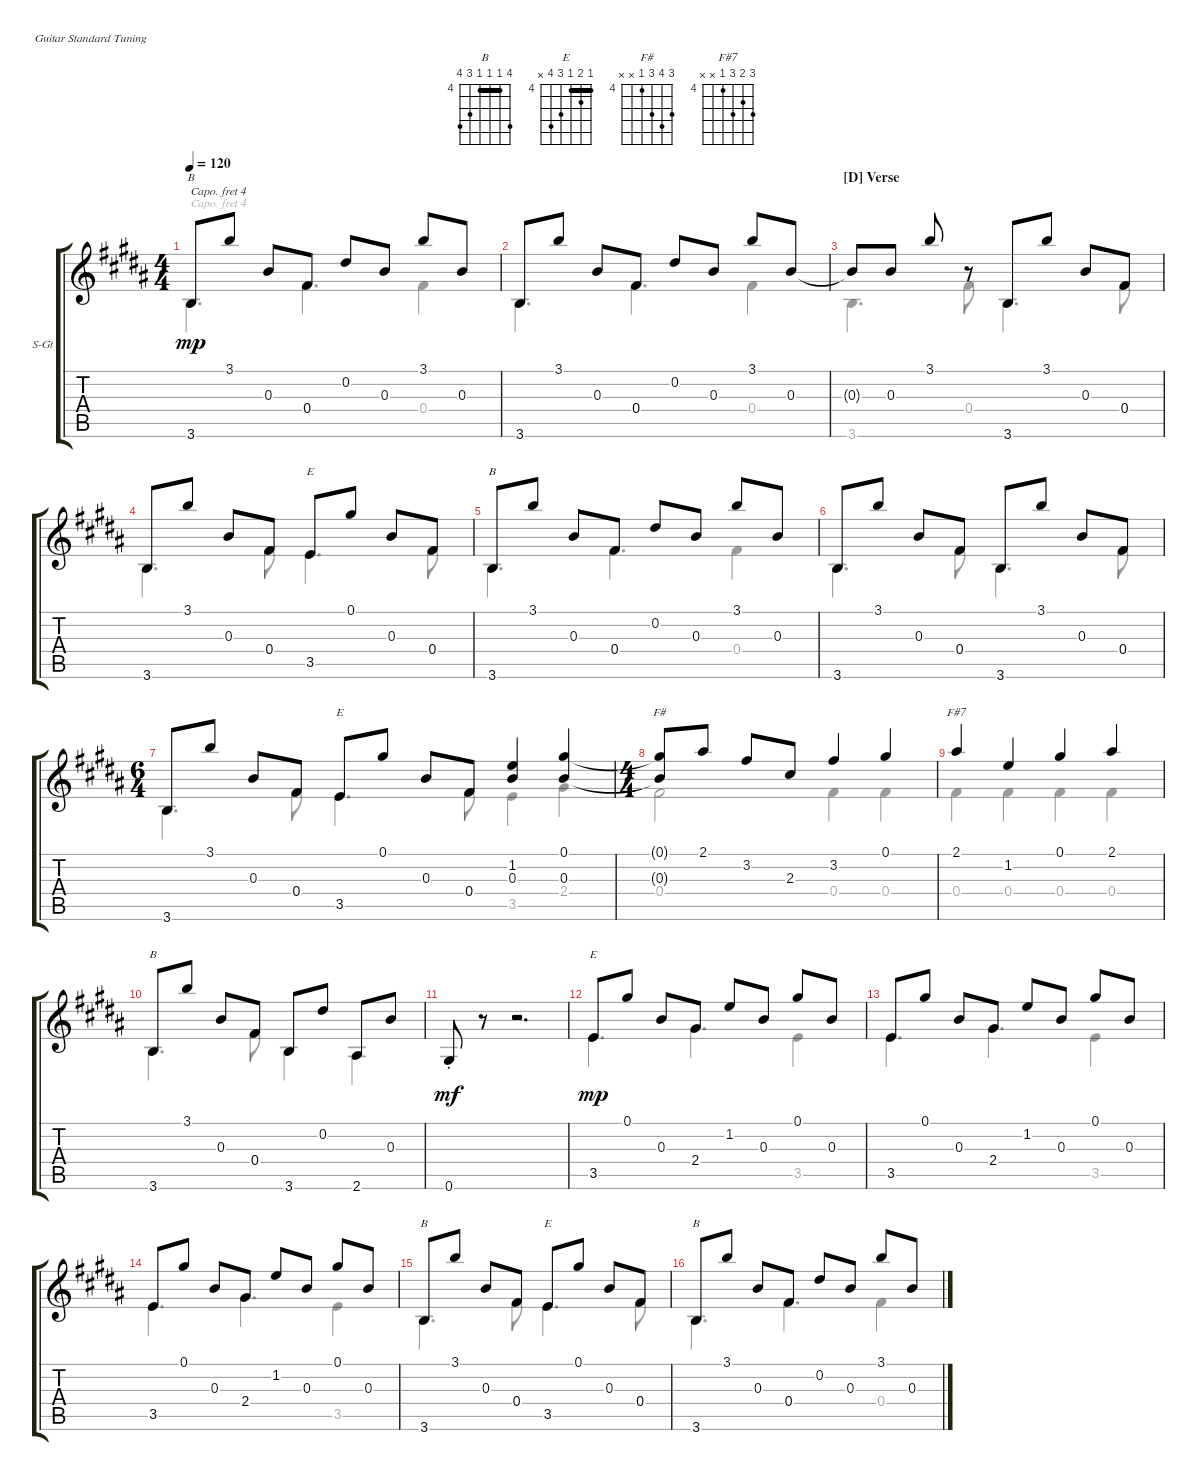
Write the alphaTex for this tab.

\defaultSystemsLayout 4
\bracketExtendMode groupsimilarinstruments
\firstSystemTrackNameOrientation horizontal
\otherSystemsTrackNameOrientation horizontal
\track ("Paul's Guitar" "S-Gt") {instrument acousticguitarsteel}
\staff {score tabs}
\capo 4
\tuning (E4 B3 G3 D3 A2 E2)
\chord ("B" 7 4 4 4 6 7) {firstfret 4 barre (4 4)}
\chord ("E" 4 5 4 6 7 x) {firstfret 4 barre 4}
\chord ("F#" 6 7 6 4 x x) {firstfret 4}
\chord ("F#7" 6 5 6 4 x x) {firstfret 4}
\voice
\ts (4 4)
\tempo 120
\clef g2
\ks b
3.6.8{ch "B" dy mp} 3.1.8 0.3.8 0.4.8 0.2.8 0.3.8 3.1.8 0.3.8 |
3.6.8 3.1.8 0.3.8 0.4.8 0.2.8 0.3.8 3.1.8 0.3.8 |
\section ("D" "Verse")
0.3{t}.8 0.3.8 3.1.8 r.8 3.6.8 3.1.8 0.3.8 0.4.8 |
3.6.8 3.1.8 0.3.8 0.4.8 3.5.8{ch "E"} 0.1.8 0.3.8 0.4.8 |
3.6.8{ch "B"} 3.1.8 0.3.8 0.4.8 0.2.8 0.3.8 3.1.8 0.3.8 |
3.6.8 3.1.8 0.3.8 0.4.8 3.6.8 3.1.8 0.3.8 0.4.8 |
\ts (6 4)
3.6.8 3.1.8 0.3.8 0.4.8 3.5.8{ch "E"} 0.1.8 0.3.8 0.4.8 (1.2 0.3).4 (0.1 0.3).4 |
\ts (4 4)
(0.1{t} 0.3{t}).8{ch "F#"} 2.1.8 3.2.8 2.3.8 3.2.4 0.1.4 |
2.1.4{ch "F#7"} 1.2.4 0.1.4 2.1.4 |
3.6.8{ch "B"} 3.1.8 0.3.8 0.4.8 3.6.8 0.2.8 2.6.8 0.3.8 |
0.6{st}.8{dy mf} r.8 r.2{d} |
3.5.8{ch "E" dy mp} 0.1.8 0.3.8 2.4.8 1.2.8 0.3.8 0.1.8 0.3.8 |
3.5.8 0.1.8 0.3.8 2.4.8 1.2.8 0.3.8 0.1.8 0.3.8 |
3.5.8 0.1.8 0.3.8 2.4.8 1.2.8 0.3.8 0.1.8 0.3.8 |
3.6.8{ch "B"} 3.1.8 0.3.8 0.4.8 3.5.8{ch "E"} 0.1.8 0.3.8 0.4.8 |
3.6.8{ch "B"} 3.1.8 0.3.8 0.4.8 0.2.8 0.3.8 3.1.8 0.3.8
\voice
\clef g2
\ottava regular
\simile none
\ks b
3.6.4{d dy mp} 0.4.4{d} 0.4.4 |
3.6.4{d} 0.4.4{d} 0.4.4 |
3.6.4{d} 0.4.8 3.6.4{d} 0.4.8 |
3.6.4{d} 0.4.8 3.5.4{d} 0.4.8 |
3.6.4{d} 0.4.4{d} 0.4.4 |
3.6.4{d} 0.4.8 3.6.4{d} 0.4.8 |
3.6.4{d} 0.4.8 3.5.4{d} 0.4.8 3.5.4 2.4.4 |
0.4.2 0.4.4 0.4.4 |
0.4.4 0.4.4 0.4.4 0.4.4 |
3.6.4{d} 0.4.8 3.6.4 2.6.4 |
|
3.5.4{d} 2.4.4{d} 3.5.4 |
3.5.4{d} 2.4.4{d} 3.5.4 |
3.5.4{d} 2.4.4{d} 3.5.4 |
3.6.4{d} 0.4.8 3.5.4{d} 0.4.8 |
3.6.4{d} 0.4.4{d} 0.4.4
